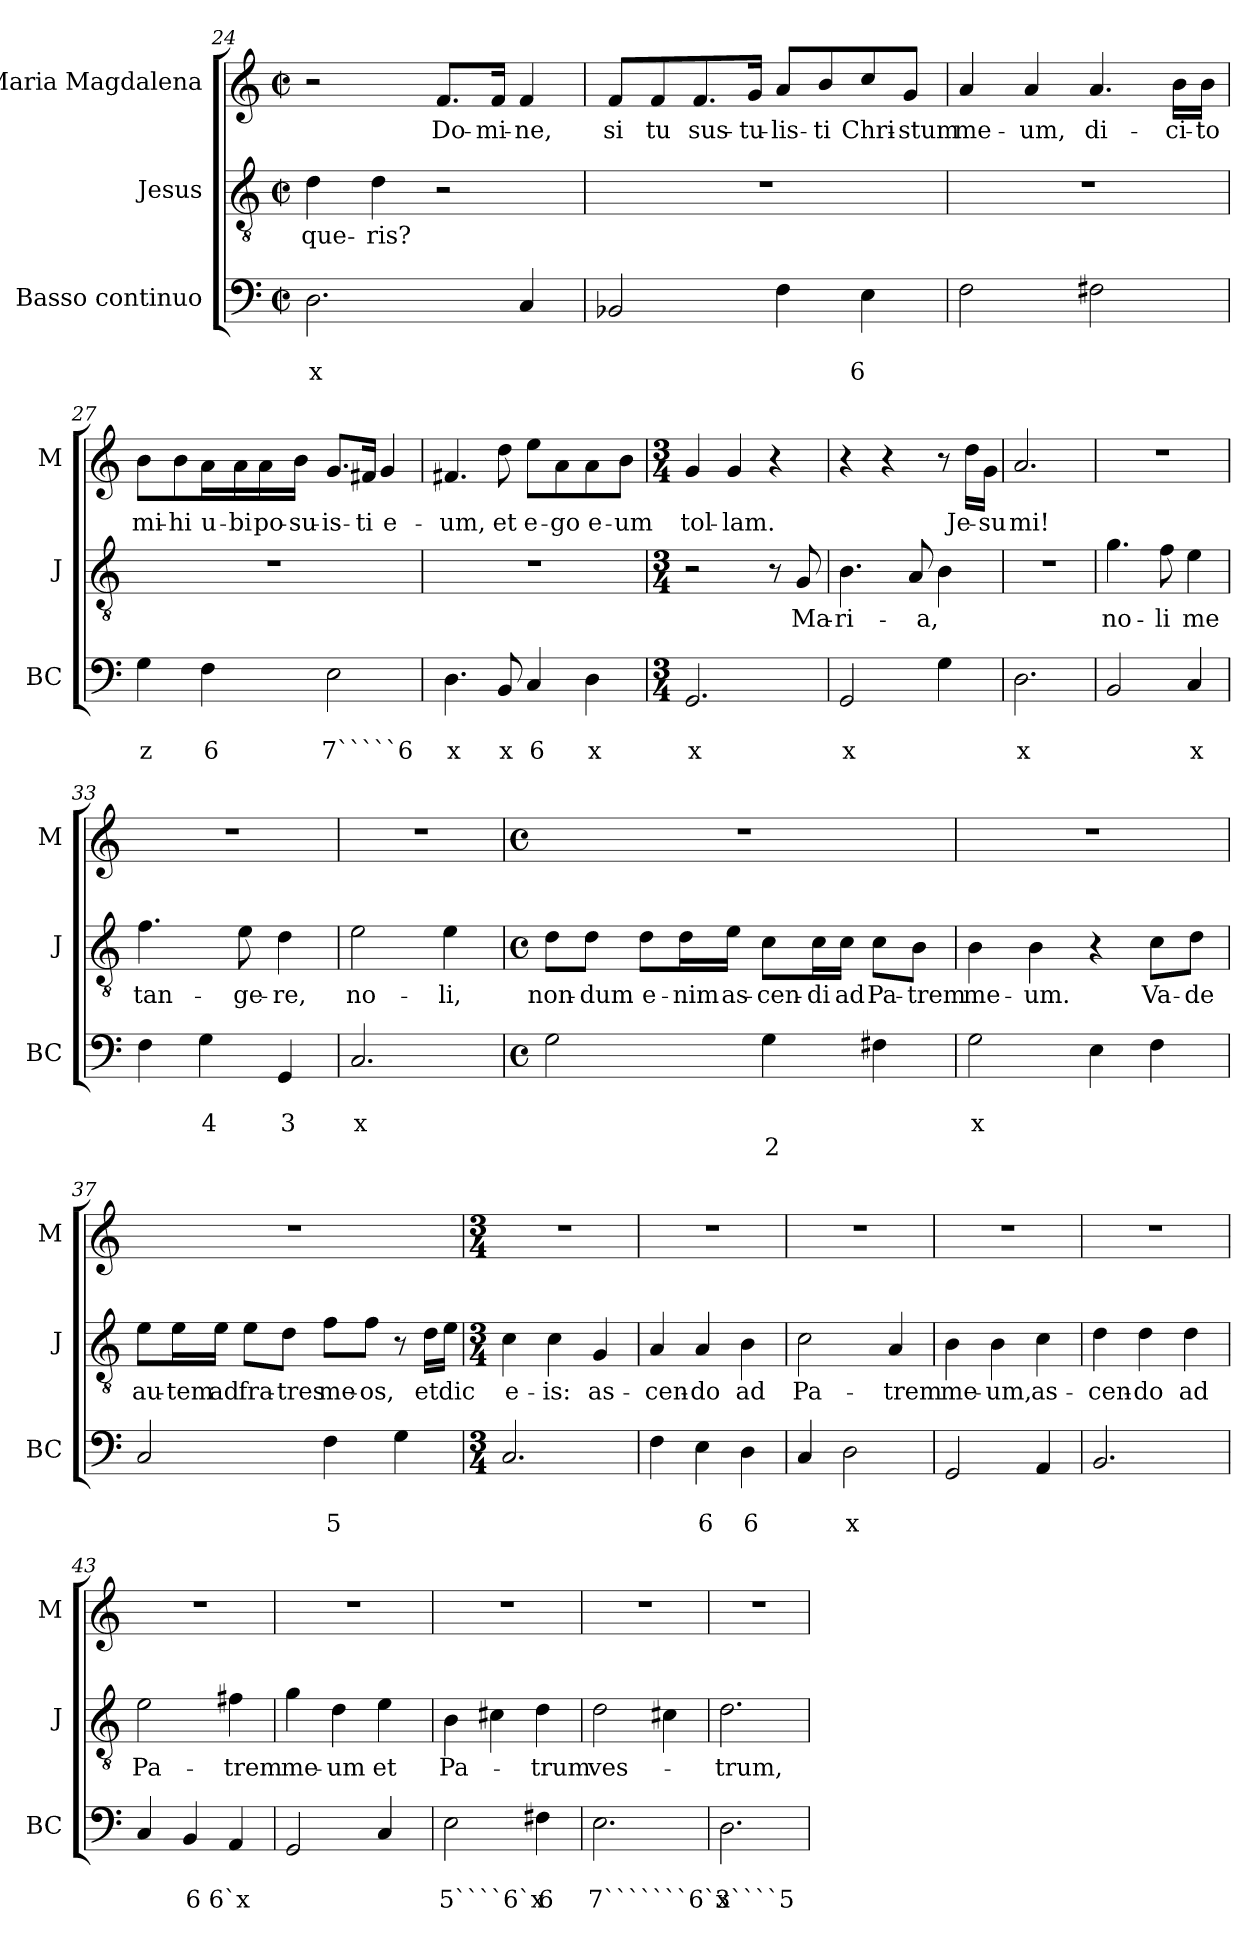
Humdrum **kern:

**kern	**text	**text	**text	**kern	**text	**kern	**text
*part3	*part3	*part3	*part3	*part2	*part2	*part1	*part1
*staff3	*staff3	*staff3	*staff3	*staff2	*staff2	*staff1	*staff1
*I"Basso continuo	*	*	*	*I"Jesus	*	*I"Maria Magdalena	*
*I'BC	*	*	*	*I'J	*	*I'M	*
*clefF4	*	*	*	*clefGv2	*	*clefG2	*
*k[]	*	*	*	*k[]	*	*k[]	*
*C:	*	*	*	*C:	*	*C:	*
*M2/2	*	*	*	*M2/2	*	*M2/2	*
*met(c|)	*	*	*	*met(c|)	*	*met(c|)	*
=24	=24	=24	=24	=24	=24	=24	=24
!	!	!LO:LY:b	!	!	!LO:LY:b	!	!
2.D\	.	x	.	4d\	que-	2r	.
!	!	!	!	!	!LO:LY:b	!	!
.	.	.	.	4d\	-ris?	.	.
!	!	!	!	!	!	!	!LO:LY:b
.	.	.	.	2r	.	8.f/L	Do-
!	!	!	!	!	!	!	!LO:LY:b
.	.	.	.	.	.	16f/Jk	-mi-
!	!	!	!	!	!	!	!LO:LY:b
4C/	.	.	.	.	.	4f/	-ne,
!!LO:LB:g=z
=25	=25	=25	=25	=25	=25	=25	=25
!	!	!	!	!	!	!	!LO:LY:b
2BB-X/	.	.	.	1r	.	8f/L	si
!	!	!	!	!	!	!	!LO:LY:b
.	.	.	.	.	.	8f/	tu
!	!	!	!	!	!	!	!LO:LY:b
.	.	.	.	.	.	8.f/	sus-
!	!	!	!	!	!	!	!LO:LY:b
.	.	.	.	.	.	16g/Jk	-tu-
!	!	!	!	!	!	!	!LO:LY:b
4F\	.	.	.	.	.	8a/L	-lis-
!	!	!	!	!	!	!	!LO:LY:b
.	.	.	.	.	.	8b/	-ti
!	!	!LO:LY:b	!	!	!	!	!LO:LY:b
4E\	.	6	.	.	.	8cc/	Chri-
!	!	!	!	!	!	!	!LO:LY:b
.	.	.	.	.	.	8g/J	-stum
=26	=26	=26	=26	=26	=26	=26	=26
!	!	!	!	!	!	!	!LO:LY:b
2F\	.	.	.	1r	.	4a/	me-
!	!	!	!	!	!	!	!LO:LY:b
.	.	.	.	.	.	4a/	-um,
!	!	!	!	!	!	!	!LO:LY:b
2F#X\	.	.	.	.	.	4.a/	di-
!	!	!	!	!	!	!	!LO:LY:b
.	.	.	.	.	.	16b\LL	-ci-
!	!	!	!	!	!	!	!LO:LY:b
.	.	.	.	.	.	16b\JJ	-to
=27	=27	=27	=27	=27	=27	=27	=27
!	!	!LO:LY:b	!	!	!	!	!LO:LY:b
4G\	.	z	.	1r	.	8b\L	mi-
!	!	!	!	!	!	!	!LO:LY:b
.	.	.	.	.	.	8b\	-hi
!	!	!LO:LY:b	!	!	!	!	!LO:LY:b
4F\	.	6	.	.	.	16a\L	u-
!	!	!	!	!	!	!	!LO:LY:b
.	.	.	.	.	.	16a\	-bi
!	!	!	!	!	!	!	!LO:LY:b
.	.	.	.	.	.	16a\	po-
!	!	!	!	!	!	!	!LO:LY:b
.	.	.	.	.	.	16b\JJ	-su-
!	!	!LO:LY:b	!	!	!	!	!LO:LY:b
2E\	.	7`````6	.	.	.	8.g/L	-is-
!	!	!	!	!	!	!	!LO:LY:b
.	.	.	.	.	.	16f#X/Jk	-ti
!	!	!	!	!	!	!	!LO:LY:b
.	.	.	.	.	.	4g/	e-
=28	=28	=28	=28	=28	=28	=28	=28
!	!	!LO:LY:b	!	!	!	!	!LO:LY:b
4.D\	.	x	.	1r	.	4.f#X/	-um,
!	!	!LO:LY:b	!	!	!	!	!LO:LY:b
8BB/	.	x	.	.	.	8dd\	et
!	!	!LO:LY:b	!	!	!	!	!LO:LY:b
4C/	.	6	.	.	.	8ee\L	e-
!	!	!	!	!	!	!	!LO:LY:b
.	.	.	.	.	.	8a\	-go
!	!	!LO:LY:b	!	!	!	!	!LO:LY:b
4D\	.	x	.	.	.	8a\	e-
!	!	!	!	!	!	!	!LO:LY:b
.	.	.	.	.	.	8b\J	-um
!!LO:LB:g=z
=29	=29	=29	=29	=29	=29	=29	=29
*M3/4	*	*	*	*M3/4	*	*M3/4	*
!	!	!LO:LY:b	!	!	!	!	!LO:LY:b
2.GG/	.	x	.	2r	.	4g/	tol-
!	!	!	!	!	!	!	!LO:LY:b
.	.	.	.	.	.	4g/	-lam.
.	.	.	.	8r	.	4r	.
!	!	!	!	!	!LO:LY:b	!	!
.	.	.	.	8G/	Ma-	.	.
=30	=30	=30	=30	=30	=30	=30	=30
!	!	!LO:LY:b	!	!	!LO:LY:b	!	!
2GG/	.	x	.	4.B\	-ri-	4r	.
.	.	.	.	.	.	4r	.
.	.	.	.	8A/	.	.	.
!	!	!	!	!	!LO:LY:b	!	!
4G\	.	.	.	4B\	-a,	8r	.
!	!	!	!	!	!	!	!LO:LY:b
.	.	.	.	.	.	16dd\LL	Je-
!	!	!	!	!	!	!	!LO:LY:b
.	.	.	.	.	.	16g\JJ	-su
=31	=31	=31	=31	=31	=31	=31	=31
!	!	!LO:LY:b	!	!	!	!	!LO:LY:b
2.D\	.	x	.	2.r	.	2.a/	mi!
=32	=32	=32	=32	=32	=32	=32	=32
!	!	!	!	!	!LO:LY:b	!	!
2BB/	.	.	.	4.g\	no-	2.r	.
!	!	!	!	!	!LO:LY:b	!	!
.	.	.	.	8f\	-li	.	.
!	!	!LO:LY:b	!	!	!LO:LY:b	!	!
4C/	.	x	.	4e\	me	.	.
=33	=33	=33	=33	=33	=33	=33	=33
!	!	!	!	!	!LO:LY:b	!	!
4F\	.	.	.	4.f\	tan-	2.r	.
!	!	!LO:LY:b	!	!	!	!	!
4G\	.	4	.	.	.	.	.
!	!	!	!	!	!LO:LY:b	!	!
.	.	.	.	8e\	-ge-	.	.
!	!	!LO:LY:b	!	!	!LO:LY:b	!	!
4GG/	.	3	.	4d\	-re,	.	.
=34	=34	=34	=34	=34	=34	=34	=34
!	!	!LO:LY:b	!	!	!LO:LY:b	!	!
2.C/	.	x	.	2e\	no-	2.r	.
!	!	!	!	!	!LO:LY:b	!	!
.	.	.	.	4e\	-li,	.	.
=35	=35	=35	=35	=35	=35	=35	=35
*M4/4	*	*	*	*M4/4	*	*M4/4	*
*met(c)	*	*	*	*met(c)	*	*met(c)	*
!	!	!	!	!	!LO:LY:b	!	!
2G\	.	.	.	8d\L	non-	1r	.
!	!	!	!	!	!LO:LY:b	!	!
.	.	.	.	8d\J	-dum	.	.
!	!	!	!	!	!LO:LY:b	!	!
.	.	.	.	8d\L	e-	.	.
!	!	!	!	!	!LO:LY:b	!	!
.	.	.	.	16d\L	-nim	.	.
!	!	!	!	!	!LO:LY:b	!	!
.	.	.	.	16e\JJ	as-	.	.
!	!	!	!LO:LY:b	!	!LO:LY:b	!	!
4G\	.	.	2	8c\L	-cen-	.	.
!	!	!	!	!	!LO:LY:b	!	!
.	.	.	.	16c\L	-di	.	.
!	!	!	!	!	!LO:LY:b	!	!
.	.	.	.	16c\JJ	ad	.	.
!	!	!	!	!	!LO:LY:b	!	!
4F#X\	.	.	.	8c\L	Pa-	.	.
!	!	!	!	!	!LO:LY:b	!	!
.	.	.	.	8B\J	-trem	.	.
!!LO:LB:g=z
=36	=36	=36	=36	=36	=36	=36	=36
!	!	!LO:LY:b	!	!	!LO:LY:b	!	!
2G\	.	x	.	4B\	me-	1r	.
!	!	!	!	!	!LO:LY:b	!	!
.	.	.	.	4B\	-um.	.	.
4E\	.	.	.	4r	.	.	.
!	!	!	!	!	!LO:LY:b	!	!
4F\	.	.	.	8c\L	Va-	.	.
!	!	!	!	!	!LO:LY:b	!	!
.	.	.	.	8d\J	-de	.	.
=37	=37	=37	=37	=37	=37	=37	=37
!	!	!	!	!	!LO:LY:b	!	!
2C/	.	.	.	8e\L	au-	1r	.
!	!	!	!	!	!LO:LY:b	!	!
.	.	.	.	16e\L	-tem	.	.
!	!	!	!	!	!LO:LY:b	!	!
.	.	.	.	16e\JJ	ad	.	.
!	!	!	!	!	!LO:LY:b	!	!
.	.	.	.	8e\L	fra-	.	.
!	!	!	!	!	!LO:LY:b	!	!
.	.	.	.	8d\J	-tres	.	.
!	!	!LO:LY:b	!	!	!LO:LY:b	!	!
4F\	.	5	.	8f\L	me-	.	.
!	!	!	!	!	!LO:LY:b	!	!
.	.	.	.	8f\J	-os,	.	.
4G\	.	.	.	8r	.	.	.
!	!	!	!	!	!LO:LY:b	!	!
.	.	.	.	16d\LL	et	.	.
!	!	!	!	!	!LO:LY:b	!	!
.	.	.	.	16e\JJ	dic	.	.
=38	=38	=38	=38	=38	=38	=38	=38
*M3/4	*	*	*	*M3/4	*	*M3/4	*
!	!	!	!	!	!LO:LY:b	!	!
2.C/	.	.	.	4c\	e-	2.r	.
!	!	!	!	!	!LO:LY:b	!	!
.	.	.	.	4c\	-is:	.	.
!	!	!	!	!	!LO:LY:b	!	!
.	.	.	.	4G/	as-	.	.
=39	=39	=39	=39	=39	=39	=39	=39
!	!	!	!	!	!LO:LY:b	!	!
4F\	.	.	.	4A/	-cen-	2.r	.
!	!	!LO:LY:b	!	!	!LO:LY:b	!	!
4E\	.	6	.	4A/	-do	.	.
!	!	!LO:LY:b	!	!	!LO:LY:b	!	!
4D\	.	6	.	4B\	ad	.	.
=40	=40	=40	=40	=40	=40	=40	=40
!	!	!	!	!	!LO:LY:b	!	!
4C/	.	.	.	2c\	Pa-	2.r	.
!	!	!LO:LY:b	!	!	!	!	!
2D\	.	x	.	.	.	.	.
!	!	!	!	!	!LO:LY:b	!	!
.	.	.	.	4A/	-trem	.	.
!!LO:LB:g=z
=41	=41	=41	=41	=41	=41	=41	=41
!	!	!	!	!	!LO:LY:b	!	!
2GG/	.	.	.	4B\	me-	2.r	.
!	!	!	!	!	!LO:LY:b	!	!
.	.	.	.	4B\	-um,	.	.
!	!	!	!	!	!LO:LY:b	!	!
4AA/	.	.	.	4c\	as-	.	.
=42	=42	=42	=42	=42	=42	=42	=42
!	!	!	!	!	!LO:LY:b	!	!
2.BB/	.	.	.	4d\	-cen-	2.r	.
!	!	!	!	!	!LO:LY:b	!	!
.	.	.	.	4d\	-do	.	.
!	!	!	!	!	!LO:LY:b	!	!
.	.	.	.	4d\	ad	.	.
=43	=43	=43	=43	=43	=43	=43	=43
!	!	!	!	!	!LO:LY:b	!	!
4C/	.	.	.	2e\	Pa-	2.r	.
!	!	!LO:LY:b	!	!	!	!	!
4BB/	.	6	.	.	.	.	.
!	!	!LO:LY:b	!	!	!LO:LY:b	!	!
4AA/	.	6`x	.	4f#X\	-trem	.	.
=44	=44	=44	=44	=44	=44	=44	=44
!	!	!	!	!	!LO:LY:b	!	!
2GG/	.	.	.	4g\	me-	2.r	.
!	!	!	!	!	!LO:LY:b	!	!
.	.	.	.	4d\	-um	.	.
!	!	!	!	!	!LO:LY:b	!	!
4C/	.	.	.	4e\	et	.	.
=45	=45	=45	=45	=45	=45	=45	=45
!	!	!LO:LY:b	!	!	!LO:LY:b	!	!
2E\	.	5````6`x	.	4B\	Pa-	2.r	.
.	.	.	.	4c#X\	.	.	.
!	!	!LO:LY:b	!	!	!LO:LY:b	!	!
4F#X\	.	6	.	4d\	-trum	.	.
=46	=46	=46	=46	=46	=46	=46	=46
!	!	!LO:LY:b	!	!	!LO:LY:b	!	!
2.E\	.	7```````6`x	.	2d\	ves-	2.r	.
.	.	.	.	4c#X\	.	.	.
=47	=47	=47	=47	=47	=47	=47	=47
!	!	!LO:LY:b	!	!	!LO:LY:b	!	!
2.D\	.	3````5	.	2.d\	-trum,	2.r	.
=	=	=	=	=	=	=	=
*-	*-	*-	*-	*-	*-	*-	*-
